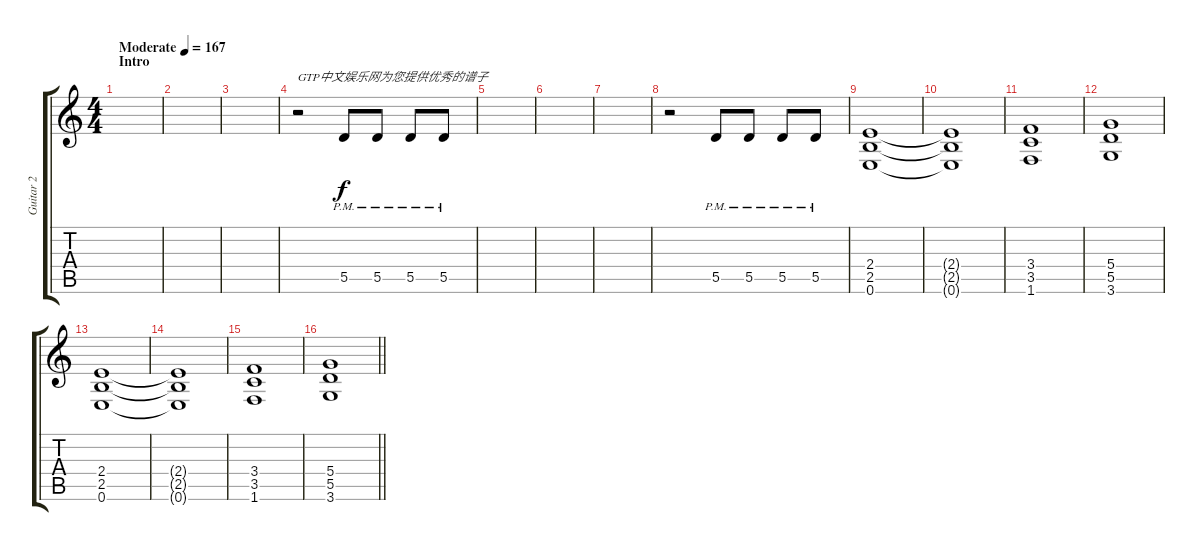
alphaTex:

\track ("Guitar 2" "Guitar 2") {instrument distortionguitar}
\staff {score tabs}
\tuning (E4 B3 G3 D3 A2 E2) {hide}
\ts (4 4)
\section ("" "Intro")
\tempo (167 "Moderate")
\clef g2
\ks c
|
|
|
r.2{txt "GTP中文娱乐网为您提供优秀的谱子"} 5.5{pm}.8 5.5{pm}.8 5.5{pm}.8 5.5{pm}.8 |
|
|
|
r.2 5.5{pm}.8 5.5{pm}.8 5.5{pm}.8 5.5{pm}.8 |
(2.4 2.5 0.6).1 |
(2.4{t} 2.5{t} 0.6{t}).1 |
(3.4 3.5 1.6).1 |
(5.4 5.5 3.6).1 |
(2.4 2.5 0.6).1 |
(2.4{t} 2.5{t} 0.6{t}).1 |
(3.4 3.5 1.6).1 |
\barLineRight lightlight
(5.4 5.5 3.6).1
